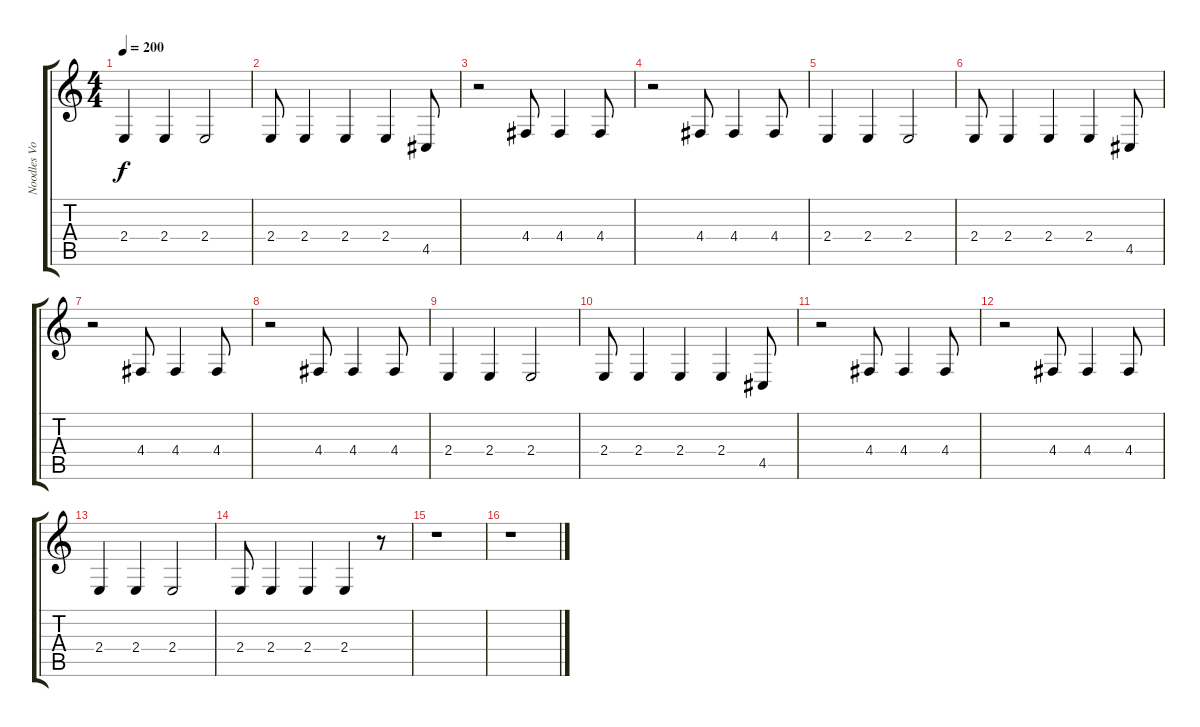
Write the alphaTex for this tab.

\track ("Noodles Voice" "Noodles Vo") {instrument trumpet}
\staff {score tabs}
\tuning (E4 B3 G3 D3 A2 E2) {hide}
\ts (4 4)
\tempo 200
\clef g2
\ks c
2.4.4{dy f} 2.4.4 2.4.2 |
2.4.8 2.4.4 2.4.4 2.4.4 4.5.8 |
r.2 4.4.8 4.4.4 4.4.8 |
r.2 4.4.8 4.4.4 4.4.8 |
2.4.4 2.4.4 2.4.2 |
2.4.8 2.4.4 2.4.4 2.4.4 4.5.8 |
r.2 4.4.8 4.4.4 4.4.8 |
r.2 4.4.8 4.4.4 4.4.8 |
2.4.4 2.4.4 2.4.2 |
2.4.8 2.4.4 2.4.4 2.4.4 4.5.8 |
r.2 4.4.8 4.4.4 4.4.8 |
r.2 4.4.8 4.4.4 4.4.8 |
2.4.4 2.4.4 2.4.2 |
2.4.8 2.4.4 2.4.4 2.4.4 r.8 |
r.1 |
r.1
